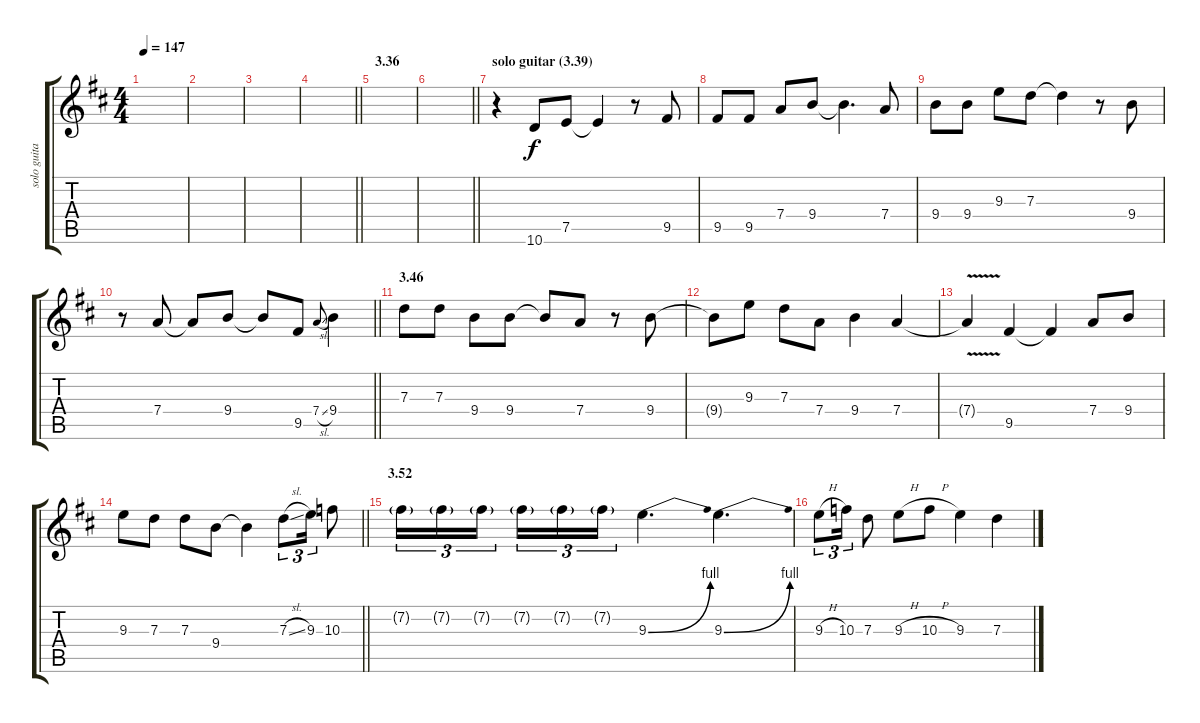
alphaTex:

\track ("solo guitar 1" "solo guita") {instrument distortionguitar}
\staff {score tabs}
\tuning (E4 B3 G3 D3 A2 E2) {hide}
\ts (4 4)
\tempo 147
\clef g2
\ks d
|
|
|
\barLineRight lightlight
|
\section ("" "3.36")
|
\barLineRight lightlight
|
\section ("" "solo guitar (3.39)")
r.4 10.6.8 7.5.8 7.5{t}.4 r.8 9.5.8 |
9.5.8 9.5.8 7.4.8 9.4.8 9.4{t}.4{d} 7.4.8 |
9.4.8 9.4.8 9.3.8 7.3.8 7.3{t}.4 r.8 9.4.8 |
\barLineRight lightlight
r.8 7.4.8 7.4{t}.8 9.4.8 9.4{t}.8 9.5.8 7.4{sl}.8{gr onbeat} 9.4.4 |
\section ("" "3.46")
7.3.8 7.3.8 9.4.8 9.4.8 9.4{t}.8 7.4.8 r.8 9.4.8 |
9.4{t}.8 9.3.8 7.3.8 7.4.8 9.4.4 7.4.4 |
7.4{v t}.4 9.5.4 9.5{t}.4 7.4.8 9.4.8 |
\barLineRight lightlight
9.3.8 7.3.8 7.3.8 9.4.8 9.4{t}.4 7.3{sl}.8{tu (3 2)} 9.3.16{tu (3 2)} 10.3.8 |
\section ("" "3.52")
7.2{g}.16{tu (3 2)} 7.2{g}.16{tu (3 2)} 7.2{g}.16{tu (3 2) beam splitsecondary} 7.2{g}.16{tu (3 2)} 7.2{g}.16{tu (3 2)} 7.2{g}.16{tu (3 2)} 9.3{be (bend 0 0 60 4)}.4{d} 9.3{be (bend 0 0 60 4)}.4{d} |
9.3{h}.8{tu (3 2)} 10.3.16{tu (3 2)} 7.3.8 9.3{h}.8 10.3{h}.8 9.3.4 7.3.4
